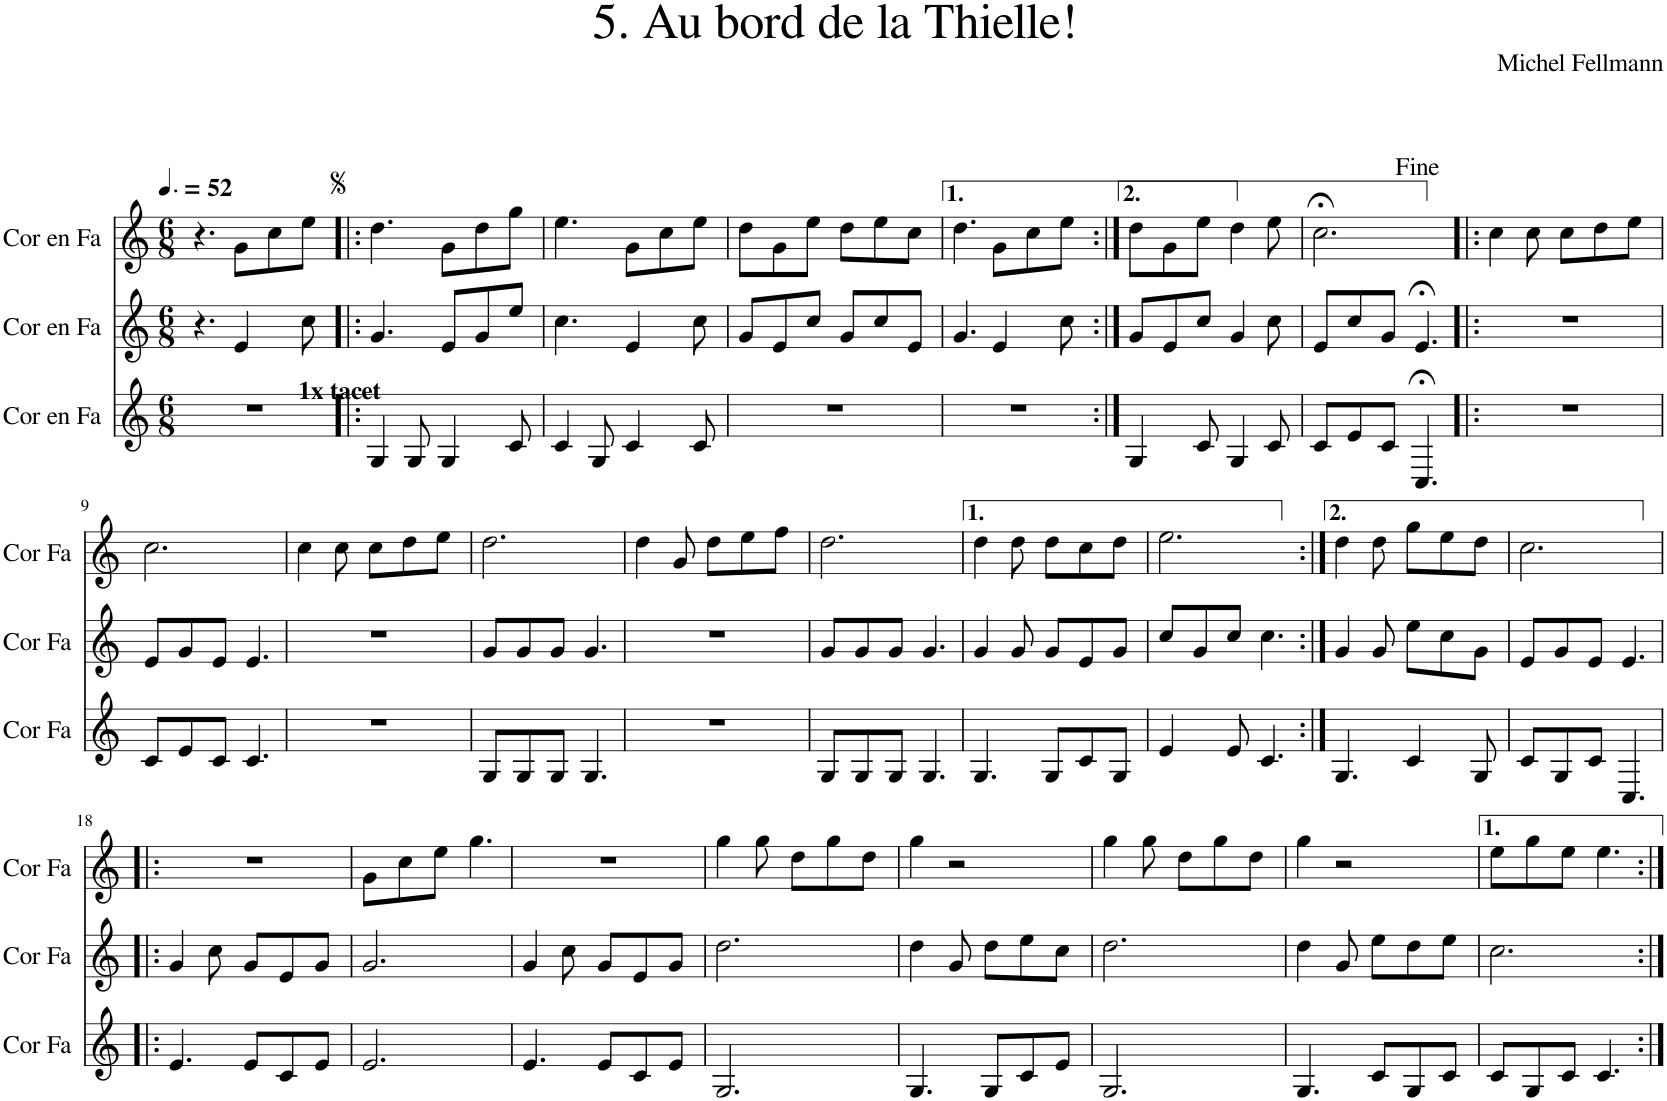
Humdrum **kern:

**kern	**kern	**kern
*part3	*part2	*part1
*staff3	*staff2	*staff1
*I"Cor en Fa	*I"Cor en Fa	*I"Cor en Fa
*I'Cor Fa	*I'Cor Fa	*I'Cor Fa
*clefG2	*clefG2	*clefG2
*Trd4c7	*Trd4c7	*Trd4c7
*k[]	*k[]	*k[]
*M6/8	*M6/8	*M6/8
*MM78	*MM78	*MM78
=1	=1	=1
!LO:TX:a:B:t=1x tacet	!	!
2.r	4.r	4.r
.	4e/	8g\L
.	.	8cc\
.	8cc\	8ee\J
=2!|:	=2!|:	=2!|:
4G/	4.g/	4.dd\
8G/	.	.
4G/	8e/L	8g\L
.	8g/	8dd\
8c/	8ee/J	8gg\J
=3	=3	=3
4c/	4.cc\	4.ee\
8G/	.	.
4c/	4e/	8g\L
.	.	8cc\
8c/	8cc\	8ee\J
=4	=4	=4
2.r	8g/L	8dd\L
.	8e/	8g\
.	8cc/J	8ee\J
.	8g/L	8dd\L
.	8cc/	8ee\
.	8e/J	8cc\J
=5	=5	=5
2.r	4.g/	4.dd\
.	4e/	8g\L
.	.	8cc\
.	8cc\	8ee\J
=6:|!	=6:|!	=6:|!
4G/	8g/L	8dd\L
.	8e/	8g\
8c/	8cc/J	8ee\J
4G/	4g/	4dd\
8c/	8cc\	8ee\
=7	=7	=7
8c/L	8e/L	2.cc;<\
8e/	8cc/	.
8c/J	8g/J	.
4.C;</	4.e;</	.
=8!|:	=8!|:	=8!|:
2.r	2.r	4cc\
.	.	8cc\
.	.	8cc\L
.	.	8dd\
.	.	8ee\J
!!LO:LB:g=z
=9	=9	=9
8c/L	8e/L	2.cc\
8e/	8g/	.
8c/J	8e/J	.
4.c/	4.e/	.
=10	=10	=10
2.r	2.r	4cc\
.	.	8cc\
.	.	8cc\L
.	.	8dd\
.	.	8ee\J
=11	=11	=11
8G/L	8g/L	2.dd\
8G/	8g/	.
8G/J	8g/J	.
4.G/	4.g/	.
=12	=12	=12
2.r	2.r	4dd\
.	.	8g/
.	.	8dd\L
.	.	8ee\
.	.	8ff\J
=13	=13	=13
8G/L	8g/L	2.dd\
8G/	8g/	.
8G/J	8g/J	.
4.G/	4.g/	.
=14	=14	=14
4.G/	4g/	4dd\
.	8g/	8dd\
8G/L	8g/L	8dd\L
8c/	8e/	8cc\
8G/J	8g/J	8dd\J
=15	=15	=15
4e/	8cc/L	2.ee\
.	8g/	.
8e/	8cc/J	.
4.c/	4.cc\	.
=16:|!	=16:|!	=16:|!
4.G/	4g/	4dd\
.	8g/	8dd\
4c/	8ee\L	8gg\L
.	8cc\	8ee\
8G/	8g\J	8dd\J
=17	=17	=17
8c/L	8e/L	2.cc\
8G/	8g/	.
8c/J	8e/J	.
4.C/	4.e/	.
!!LO:LB:g=z
=18!|:	=18!|:	=18!|:
4.e/	4g/	2.r
.	8cc\	.
8e/L	8g/L	.
8c/	8e/	.
8e/J	8g/J	.
=19	=19	=19
2.e/	2.g/	8g\L
.	.	8cc\
.	.	8ee\J
.	.	4.gg\
=20	=20	=20
4.e/	4g/	2.r
.	8cc\	.
8e/L	8g/L	.
8c/	8e/	.
8e/J	8g/J	.
=21	=21	=21
2.G/	2.dd\	4gg\
.	.	8gg\
.	.	8dd\L
.	.	8gg\
.	.	8dd\J
=22	=22	=22
4.G/	4dd\	4gg\
.	8g/	2r
8G/L	8dd\L	.
8c/	8ee\	.
8e/J	8cc\J	.
=23	=23	=23
2.G/	2.dd\	4gg\
.	.	8gg\
.	.	8dd\L
.	.	8gg\
.	.	8dd\J
=24	=24	=24
4.G/	4dd\	4gg\
.	8g/	2r
8c/L	8ee\L	.
8G/	8dd\	.
8c/J	8ee\J	.
=25	=25	=25
8c/L	2.cc\	8ee\L
8G/	.	8gg\
8c/J	.	8ee\J
4.c/	.	4.ee\
=:|!	=:|!	=:|!
*-	*-	*-
